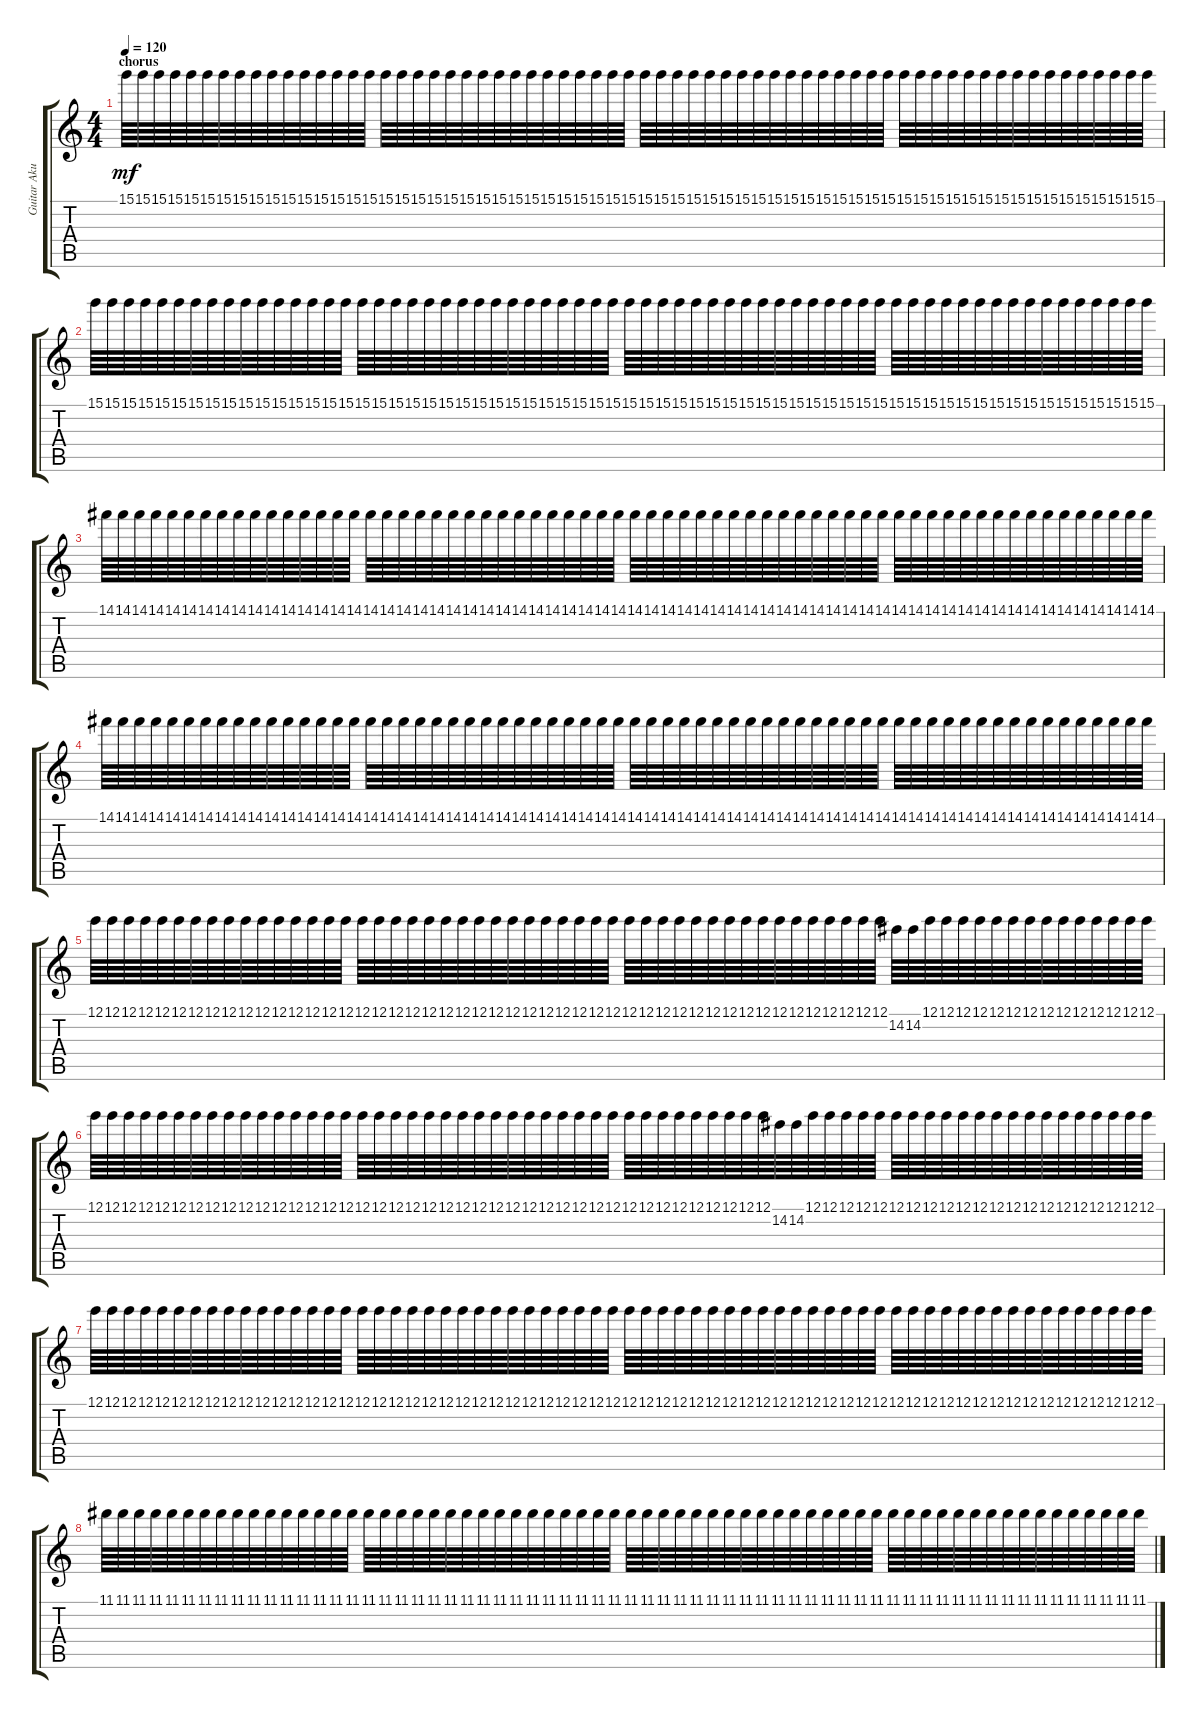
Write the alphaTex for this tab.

\track ("Guitar Akustik" "Guitar Aku") {instrument acousticguitarsteel}
\staff {score tabs}
\tuning (E4 B3 G3 D3 A2 E2) {hide}
\ts (4 4)
\section ("" "chorus")
\tempo 120
\clef g2
\ks c
15.1.64{dy mf} 15.1.64 15.1.64 15.1.64 15.1.64 15.1.64 15.1.64 15.1.64 15.1.64 15.1.64 15.1.64 15.1.64 15.1.64 15.1.64 15.1.64 15.1.64 15.1.64 15.1.64 15.1.64 15.1.64 15.1.64 15.1.64 15.1.64 15.1.64 15.1.64 15.1.64 15.1.64 15.1.64 15.1.64 15.1.64 15.1.64 15.1.64 15.1.64 15.1.64 15.1.64 15.1.64 15.1.64 15.1.64 15.1.64 15.1.64 15.1.64 15.1.64 15.1.64 15.1.64 15.1.64 15.1.64 15.1.64 15.1.64 15.1.64 15.1.64 15.1.64 15.1.64 15.1.64 15.1.64 15.1.64 15.1.64 15.1.64 15.1.64 15.1.64 15.1.64 15.1.64 15.1.64 15.1.64 15.1.64 |
15.1.64 15.1.64 15.1.64 15.1.64 15.1.64 15.1.64 15.1.64 15.1.64 15.1.64 15.1.64 15.1.64 15.1.64 15.1.64 15.1.64 15.1.64 15.1.64 15.1.64 15.1.64 15.1.64 15.1.64 15.1.64 15.1.64 15.1.64 15.1.64 15.1.64 15.1.64 15.1.64 15.1.64 15.1.64 15.1.64 15.1.64 15.1.64 15.1.64 15.1.64 15.1.64 15.1.64 15.1.64 15.1.64 15.1.64 15.1.64 15.1.64 15.1.64 15.1.64 15.1.64 15.1.64 15.1.64 15.1.64 15.1.64 15.1.64 15.1.64 15.1.64 15.1.64 15.1.64 15.1.64 15.1.64 15.1.64 15.1.64 15.1.64 15.1.64 15.1.64 15.1.64 15.1.64 15.1.64 15.1.64 |
14.1.64 14.1.64 14.1.64 14.1.64 14.1.64 14.1.64 14.1.64 14.1.64 14.1.64 14.1.64 14.1.64 14.1.64 14.1.64 14.1.64 14.1.64 14.1.64 14.1.64 14.1.64 14.1.64 14.1.64 14.1.64 14.1.64 14.1.64 14.1.64 14.1.64 14.1.64 14.1.64 14.1.64 14.1.64 14.1.64 14.1.64 14.1.64 14.1.64 14.1.64 14.1.64 14.1.64 14.1.64 14.1.64 14.1.64 14.1.64 14.1.64 14.1.64 14.1.64 14.1.64 14.1.64 14.1.64 14.1.64 14.1.64 14.1.64 14.1.64 14.1.64 14.1.64 14.1.64 14.1.64 14.1.64 14.1.64 14.1.64 14.1.64 14.1.64 14.1.64 14.1.64 14.1.64 14.1.64 14.1.64 |
14.1.64 14.1.64 14.1.64 14.1.64 14.1.64 14.1.64 14.1.64 14.1.64 14.1.64 14.1.64 14.1.64 14.1.64 14.1.64 14.1.64 14.1.64 14.1.64 14.1.64 14.1.64 14.1.64 14.1.64 14.1.64 14.1.64 14.1.64 14.1.64 14.1.64 14.1.64 14.1.64 14.1.64 14.1.64 14.1.64 14.1.64 14.1.64 14.1.64 14.1.64 14.1.64 14.1.64 14.1.64 14.1.64 14.1.64 14.1.64 14.1.64 14.1.64 14.1.64 14.1.64 14.1.64 14.1.64 14.1.64 14.1.64 14.1.64 14.1.64 14.1.64 14.1.64 14.1.64 14.1.64 14.1.64 14.1.64 14.1.64 14.1.64 14.1.64 14.1.64 14.1.64 14.1.64 14.1.64 14.1.64 |
12.1.64 12.1.64 12.1.64 12.1.64 12.1.64 12.1.64 12.1.64 12.1.64 12.1.64 12.1.64 12.1.64 12.1.64 12.1.64 12.1.64 12.1.64 12.1.64 12.1.64 12.1.64 12.1.64 12.1.64 12.1.64 12.1.64 12.1.64 12.1.64 12.1.64 12.1.64 12.1.64 12.1.64 12.1.64 12.1.64 12.1.64 12.1.64 12.1.64 12.1.64 12.1.64 12.1.64 12.1.64 12.1.64 12.1.64 12.1.64 12.1.64 12.1.64 12.1.64 12.1.64 12.1.64 12.1.64 12.1.64 12.1.64 14.2.64 14.2.64 12.1.64 12.1.64 12.1.64 12.1.64 12.1.64 12.1.64 12.1.64 12.1.64 12.1.64 12.1.64 12.1.64 12.1.64 12.1.64 12.1.64 |
12.1.64 12.1.64 12.1.64 12.1.64 12.1.64 12.1.64 12.1.64 12.1.64 12.1.64 12.1.64 12.1.64 12.1.64 12.1.64 12.1.64 12.1.64 12.1.64 12.1.64 12.1.64 12.1.64 12.1.64 12.1.64 12.1.64 12.1.64 12.1.64 12.1.64 12.1.64 12.1.64 12.1.64 12.1.64 12.1.64 12.1.64 12.1.64 12.1.64 12.1.64 12.1.64 12.1.64 12.1.64 12.1.64 12.1.64 12.1.64 12.1.64 14.2.64 14.2.64 12.1.64 12.1.64 12.1.64 12.1.64 12.1.64 12.1.64 12.1.64 12.1.64 12.1.64 12.1.64 12.1.64 12.1.64 12.1.64 12.1.64 12.1.64 12.1.64 12.1.64 12.1.64 12.1.64 12.1.64 12.1.64 |
12.1.64 12.1.64 12.1.64 12.1.64 12.1.64 12.1.64 12.1.64 12.1.64 12.1.64 12.1.64 12.1.64 12.1.64 12.1.64 12.1.64 12.1.64 12.1.64 12.1.64 12.1.64 12.1.64 12.1.64 12.1.64 12.1.64 12.1.64 12.1.64 12.1.64 12.1.64 12.1.64 12.1.64 12.1.64 12.1.64 12.1.64 12.1.64 12.1.64 12.1.64 12.1.64 12.1.64 12.1.64 12.1.64 12.1.64 12.1.64 12.1.64 12.1.64 12.1.64 12.1.64 12.1.64 12.1.64 12.1.64 12.1.64 12.1.64 12.1.64 12.1.64 12.1.64 12.1.64 12.1.64 12.1.64 12.1.64 12.1.64 12.1.64 12.1.64 12.1.64 12.1.64 12.1.64 12.1.64 12.1.64 |
11.1.64 11.1.64 11.1.64 11.1.64 11.1.64 11.1.64 11.1.64 11.1.64 11.1.64 11.1.64 11.1.64 11.1.64 11.1.64 11.1.64 11.1.64 11.1.64 11.1.64 11.1.64 11.1.64 11.1.64 11.1.64 11.1.64 11.1.64 11.1.64 11.1.64 11.1.64 11.1.64 11.1.64 11.1.64 11.1.64 11.1.64 11.1.64 11.1.64 11.1.64 11.1.64 11.1.64 11.1.64 11.1.64 11.1.64 11.1.64 11.1.64 11.1.64 11.1.64 11.1.64 11.1.64 11.1.64 11.1.64 11.1.64 11.1.64 11.1.64 11.1.64 11.1.64 11.1.64 11.1.64 11.1.64 11.1.64 11.1.64 11.1.64 11.1.64 11.1.64 11.1.64 11.1.64 11.1.64 11.1.64
